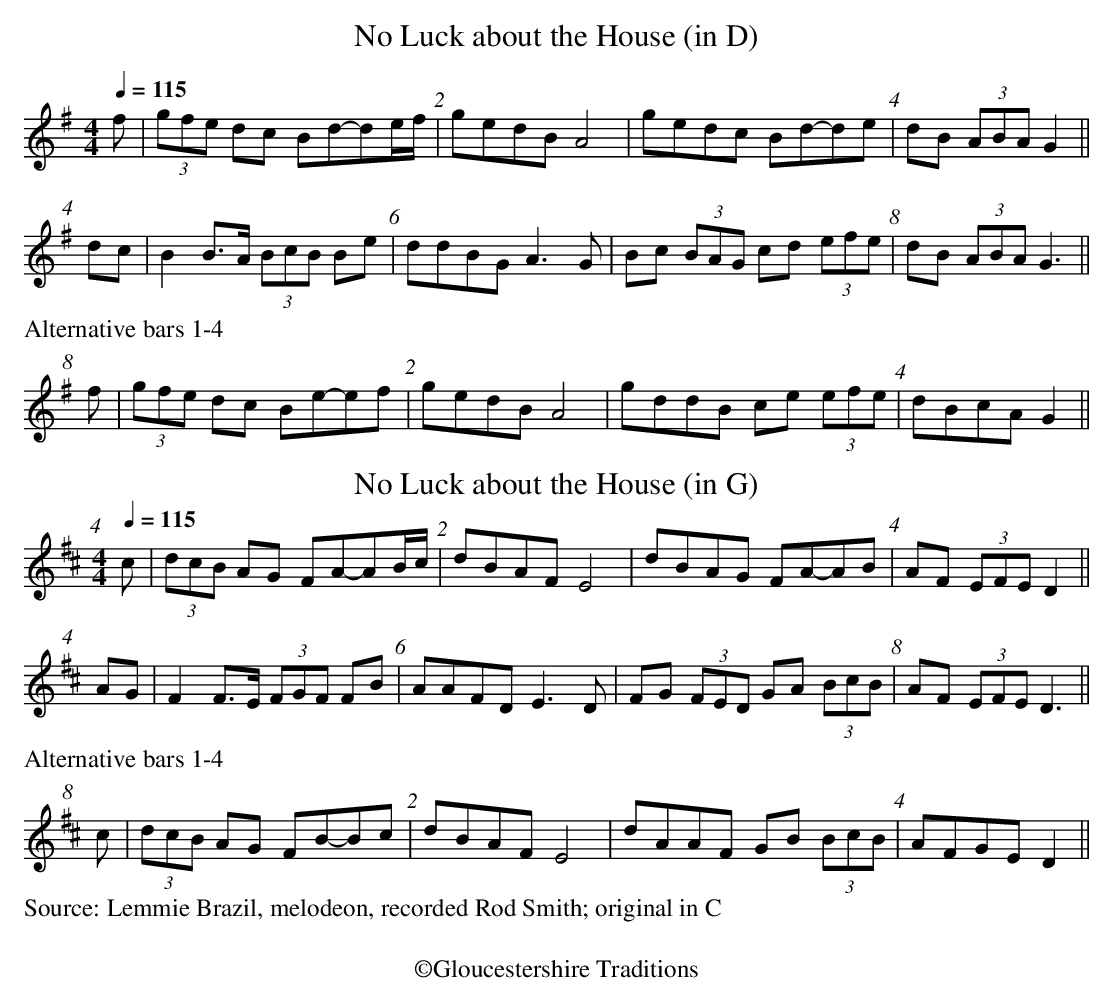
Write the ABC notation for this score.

X:1
T:No Luck about the House (in D)
Q:1/4=115
M:4/4
L:1/8
K:G
f|(3gfe dc Bd-de/2f/2 | gedB A4|gedc Bd-de | dB (3ABAG2 ||
dc |B2B>A (3BcB Be | ddBG A3G | Bc (3BAsG cd (3efe |\
 dB (3ABA G3||
%%text Alternative bars 1-4
f|(3gfe dc Be-ef | gedB A4 |gddB ce (3efe | dBcAG2||
T:No Luck about the House (in G)
Q:1/4=115
M:4/4
L:1/8
K:Dmaj
c|(3dcB AG FA-AB/2c/2 | dBAF E4|dBAG FA-AB | AF (3EFED2 ||
AG |F2F>E (3FGF FB | AAFD E3D | FG (3FEsD GA (3BcB |\
AF (3EFE D3||
%%text Alternative bars 1-4
c|(3dcB AG FB-Bc | dBAF E4 |dAAF GB (3BcB | AFGED2||
